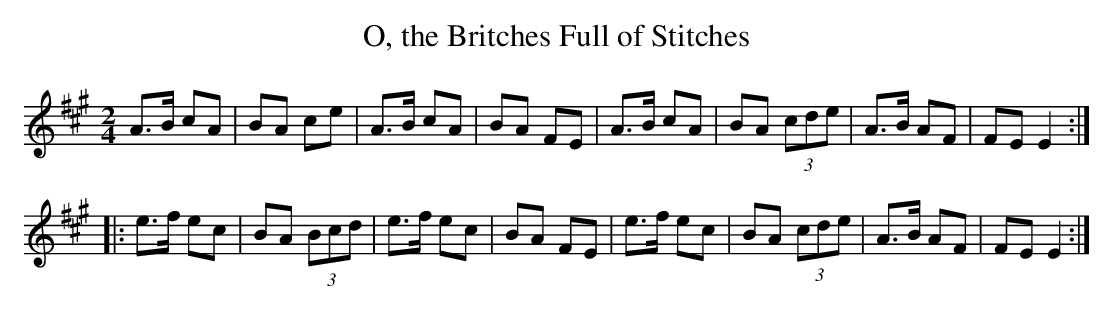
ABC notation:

X:1
T:O, the Britches Full of Stitches
L:1/8
M:2/4
K:A
A>B cA|BA ce|A>B cA|BA FE|A>B cA|BA (3cde|A>B AF|FE E2:|
|:e>f ec|BA (3Bcd|e>f ec|BA FE|e>f ec|BA (3cde|A>B AF|FE E2:|
